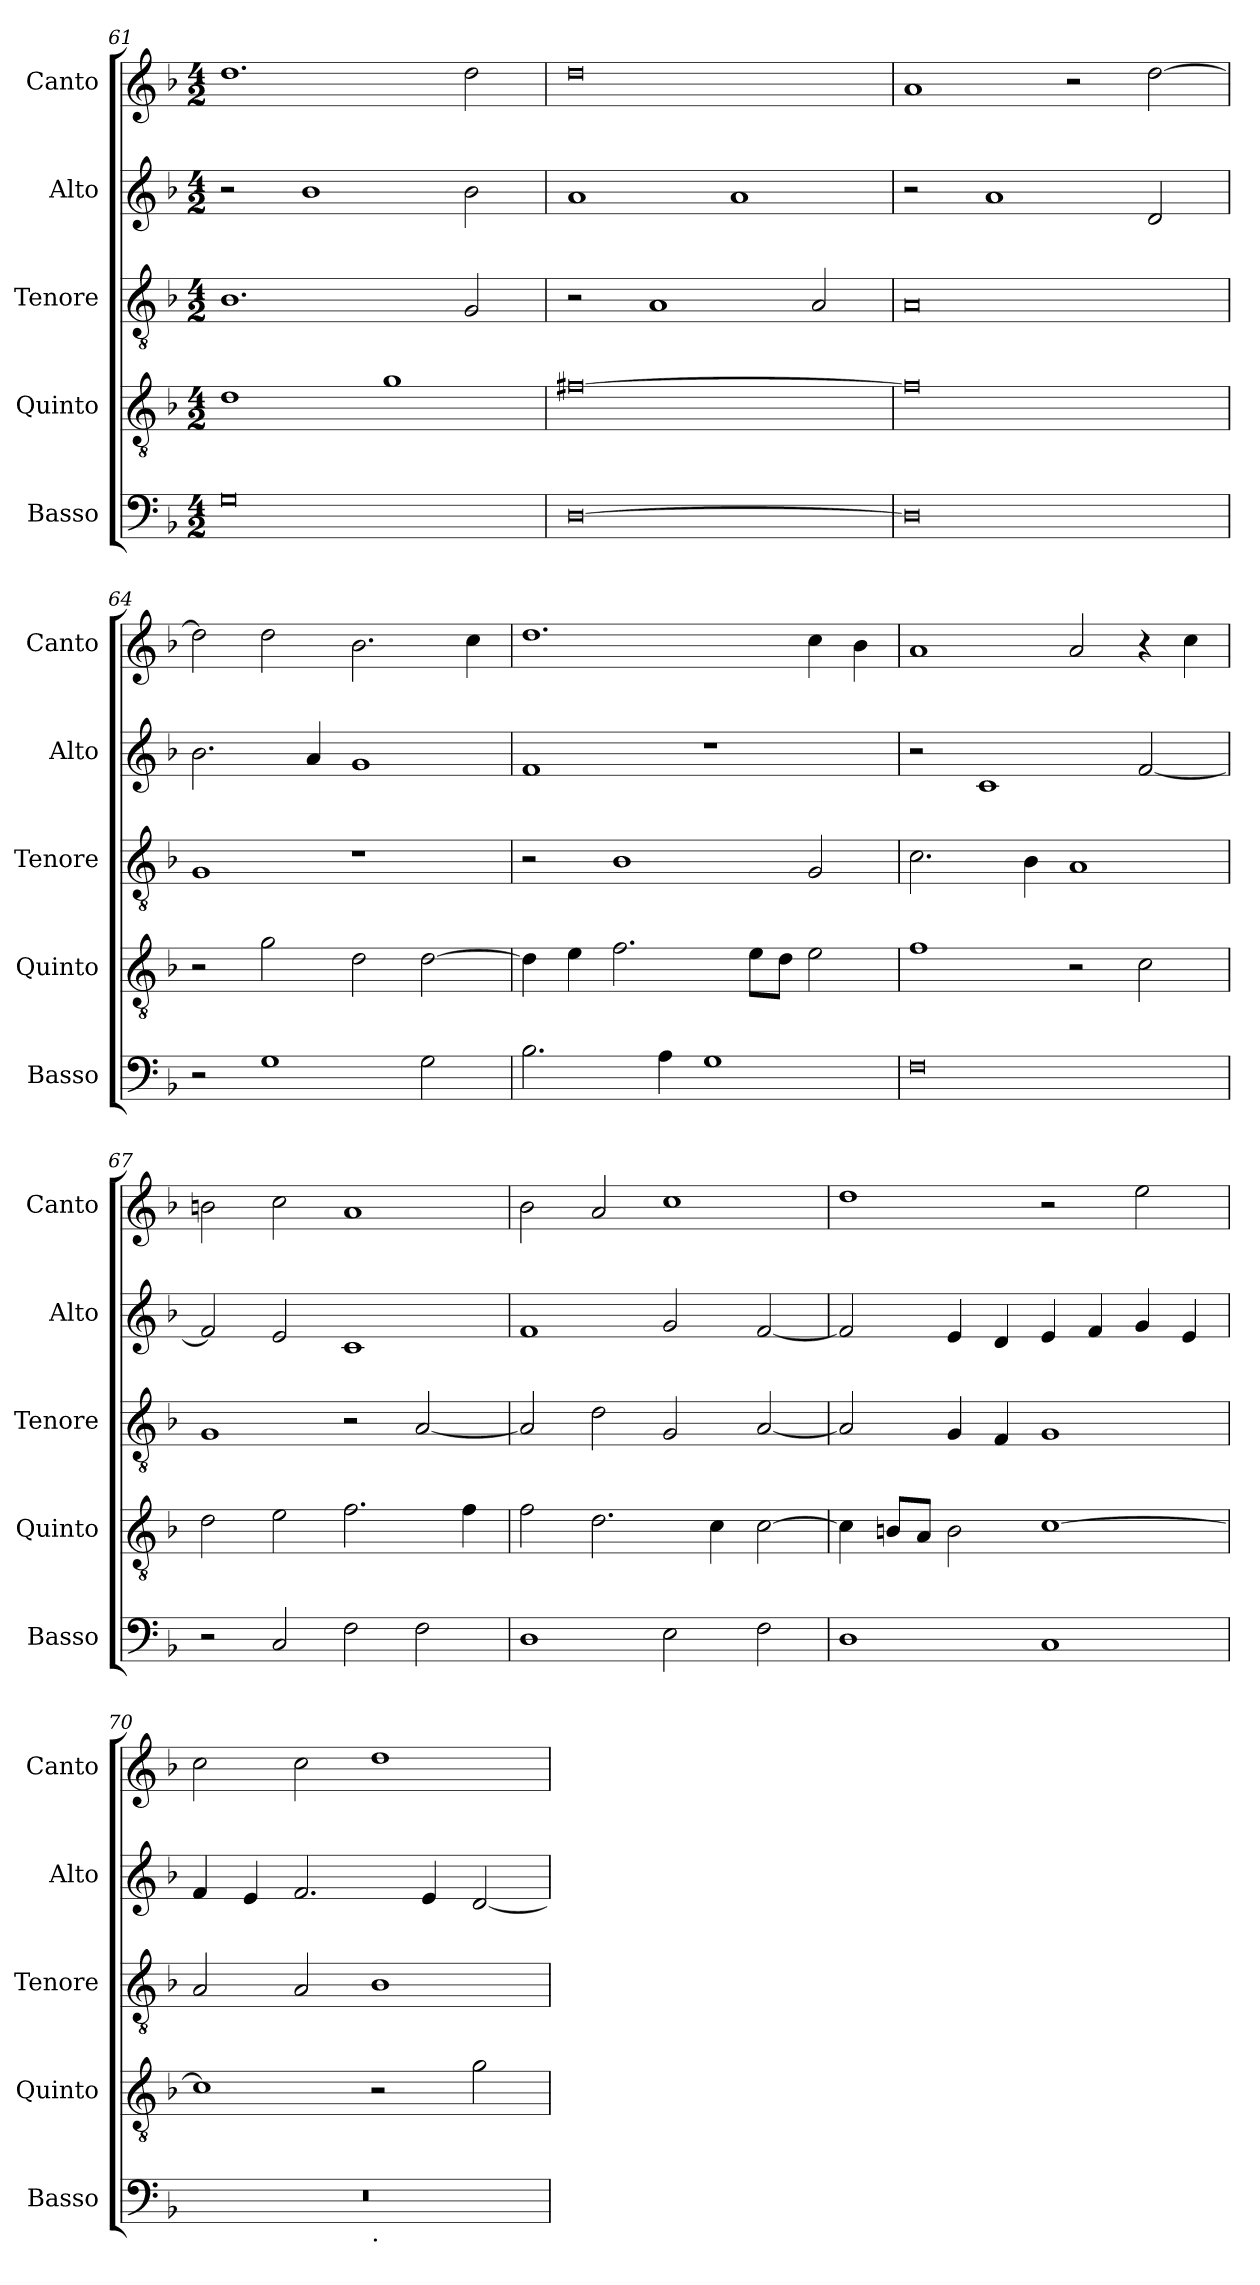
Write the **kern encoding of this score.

**kern	**kern	**kern	**kern	**kern
*part5	*part4	*part3	*part2	*part1
*staff5	*staff4	*staff3	*staff2	*staff1
*I"Basso	*I"Quinto	*I"Tenore	*I"Alto	*I"Canto
*I'Basso	*I'Quinto	*I'Tenore	*I'Alto	*I'Canto
*clefF4	*clefGv2	*clefGv2	*clefG2	*clefG2
*k[b-]	*k[b-]	*k[b-]	*k[b-]	*k[b-]
*F:	*F:	*F:	*F:	*F:
*M4/2	*M4/2	*M4/2	*M4/2	*M4/2
=61	=61	=61	=61	=61
0G	1d	1.B-	2r	1.dd
.	.	.	1b-	.
.	1g	.	.	.
.	.	2G/	2b-\	2dd\
=62	=62	=62	=62	=62
[0D	[0f#X	2r	1a	0dd
.	.	1A	.	.
.	.	.	1a	.
.	.	2A/	.	.
!!LO:PB:g=z
=63	=63	=63	=63	=63
0D]	0f#]	0A	2r	1a
.	.	.	1a	.
.	.	.	.	2r
.	.	.	2d/	[2dd\
=64	=64	=64	=64	=64
2r	2r	1G	2.b-\	2dd\]
1G	2g\	.	.	2dd\
.	.	.	4a/	.
.	2d\	1r	1g	2.b-\
2G\	[2d\	.	.	.
.	.	.	.	4cc\
=65	=65	=65	=65	=65
2.B-\	4d\]	2r	1f	1.dd
.	4e\	.	.	.
.	2.f\	1B-	.	.
4A\	.	.	.	.
1G	.	.	1r	.
.	8e\L	.	.	.
.	8d\J	.	.	.
.	2e\	2G/	.	4cc\
.	.	.	.	4b-\
=66	=66	=66	=66	=66
0F	1f	2.c\	2r	1a
.	.	.	1c	.
.	.	4B-\	.	.
.	2r	1A	.	2a/
.	2c\	.	[2f/	4r
.	.	.	.	4cc\
!!LO:LB:g=z
=67	=67	=67	=67	=67
2r	2d\	1G	2f/]	2bn\
2C/	2e\	.	2e/	2cc\
2F\	2.f\	2r	1c	1a
2F\	.	[2A/	.	.
.	4f\	.	.	.
=68	=68	=68	=68	=68
1D	2f\	2A/]	1f	2b-\
.	2.d\	2d\	.	2a/
2E\	.	2G/	2g/	1cc
.	4c\	.	.	.
2F\	[2c\	[2A/	[2f/	.
=69	=69	=69	=69	=69
1D	4c\]	2A/]	2f/]	1dd
.	8Bn/L	.	.	.
.	8A/J	.	.	.
.	2B\	4G/	4e/	.
.	.	4F/	4d/	.
1C	[1c	1G	4e/	2r
.	.	.	4f/	.
.	.	.	4g/	2ee\
.	.	.	4e/	.
!!LO:PB:g=z
=70	=70	=70	=70	=70
*^	*	*	*	*
0r	1ryy	1c]	2A/	4f/	2cc\
.	.	.	.	4e/	.
.	.	.	2A/	2.f/	2cc\
!	!LO:TX:b:t=.	!	!	!	!
.	1ryy	2r	1B-	.	1dd
.	.	.	.	4e/	.
.	.	2g\	.	[2d/	.
*v	*v	*	*	*	*
=	=	=	=	=
*-	*-	*-	*-	*-
